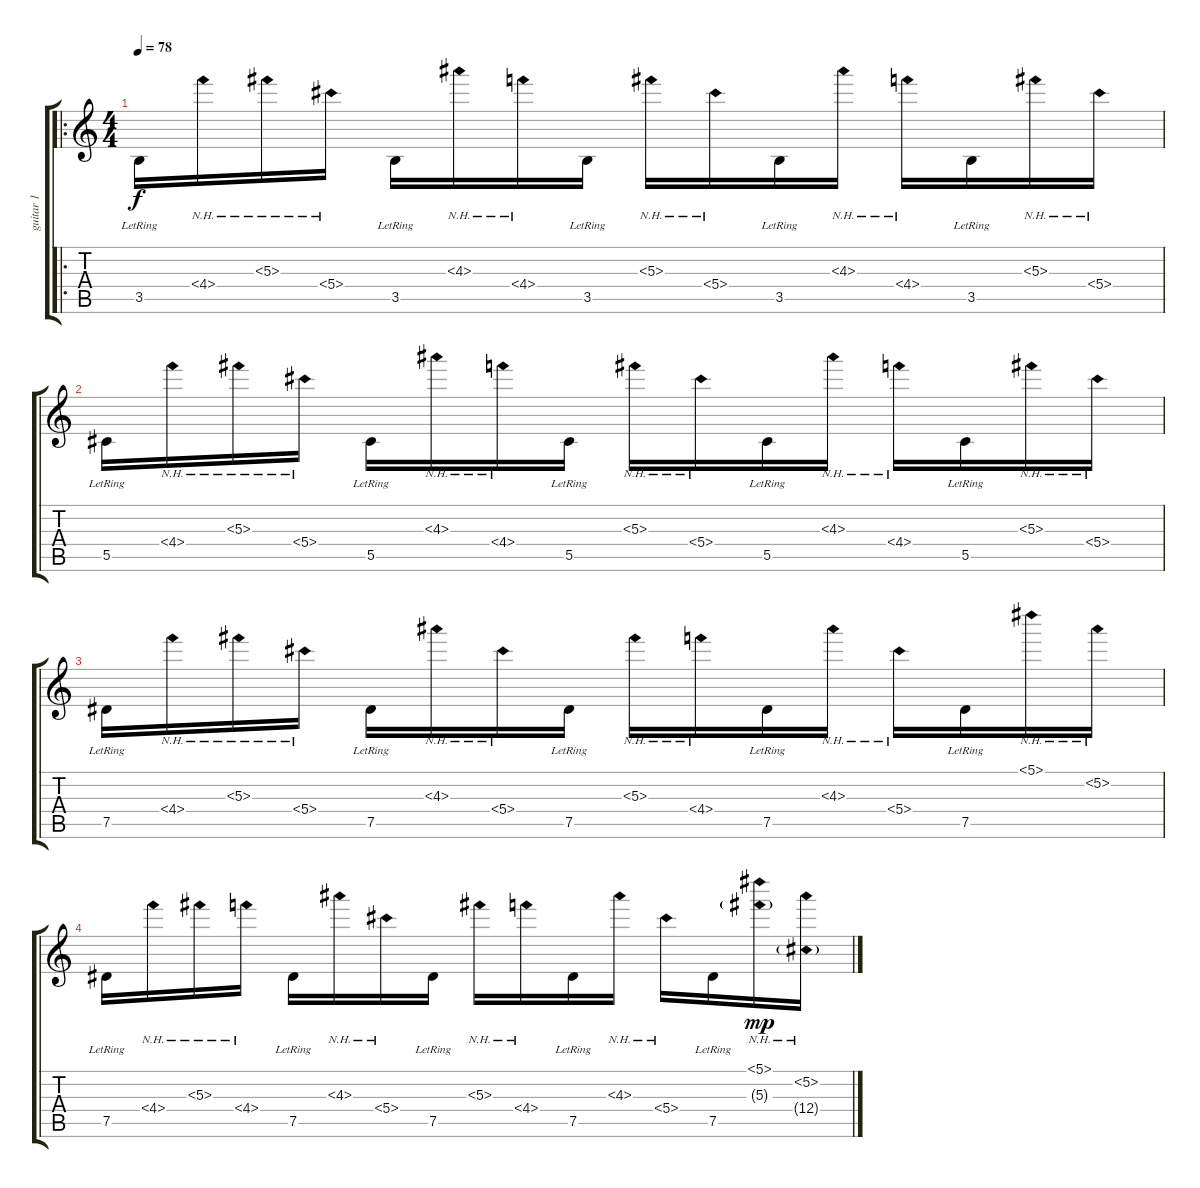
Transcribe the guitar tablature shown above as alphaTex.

\track ("guitar 1" "guitar 1") {instrument electricguitarmuted}
\staff {score tabs}
\tuning (Eb4 Bb3 Gb3 Db3 Ab2 Eb2) {hide}
\ro
\ts (4 4)
\tempo 78
\clef g2
\ks c
3.5{lr}.16{dy f} 4.4{nh}.16 5.3{nh}.16 5.4{nh}.16 3.5{lr}.16 4.3{nh}.16 4.4{nh}.16 3.5{lr}.16 5.3{nh}.16 5.4{nh}.16 3.5{lr}.16 4.3{nh}.16 4.4{nh}.16 3.5{lr}.16 5.3{nh}.16 5.4{nh}.16 |
5.5{lr}.16 4.4{nh}.16 5.3{nh}.16 5.4{nh}.16 5.5{lr}.16 4.3{nh}.16 4.4{nh}.16 5.5{lr}.16 5.3{nh}.16 5.4{nh}.16 5.5{lr}.16 4.3{nh}.16 4.4{nh}.16 5.5{lr}.16 5.3{nh}.16 5.4{nh}.16 |
7.5{lr}.16 4.4{nh}.16 5.3{nh}.16 5.4{nh}.16 7.5{lr}.16 4.3{nh}.16 5.4{nh}.16 7.5{lr}.16 5.3{nh}.16 4.4{nh}.16 7.5{lr}.16 4.3{nh}.16 5.4{nh}.16 7.5{lr}.16 5.1{nh}.16 5.2{nh}.16 |
7.5{lr}.16 4.4{nh}.16 5.3{nh}.16 4.4{nh}.16 7.5{lr}.16 4.3{nh}.16 5.4{nh}.16 7.5{lr}.16 5.3{nh}.16 4.4{nh}.16 7.5{lr}.16 4.3{nh}.16 5.4{nh}.16 7.5{lr}.16 (5.1{nh} 5.3{nh g}).16{dy mp} (5.2{nh} 0.4{nh g}).16
